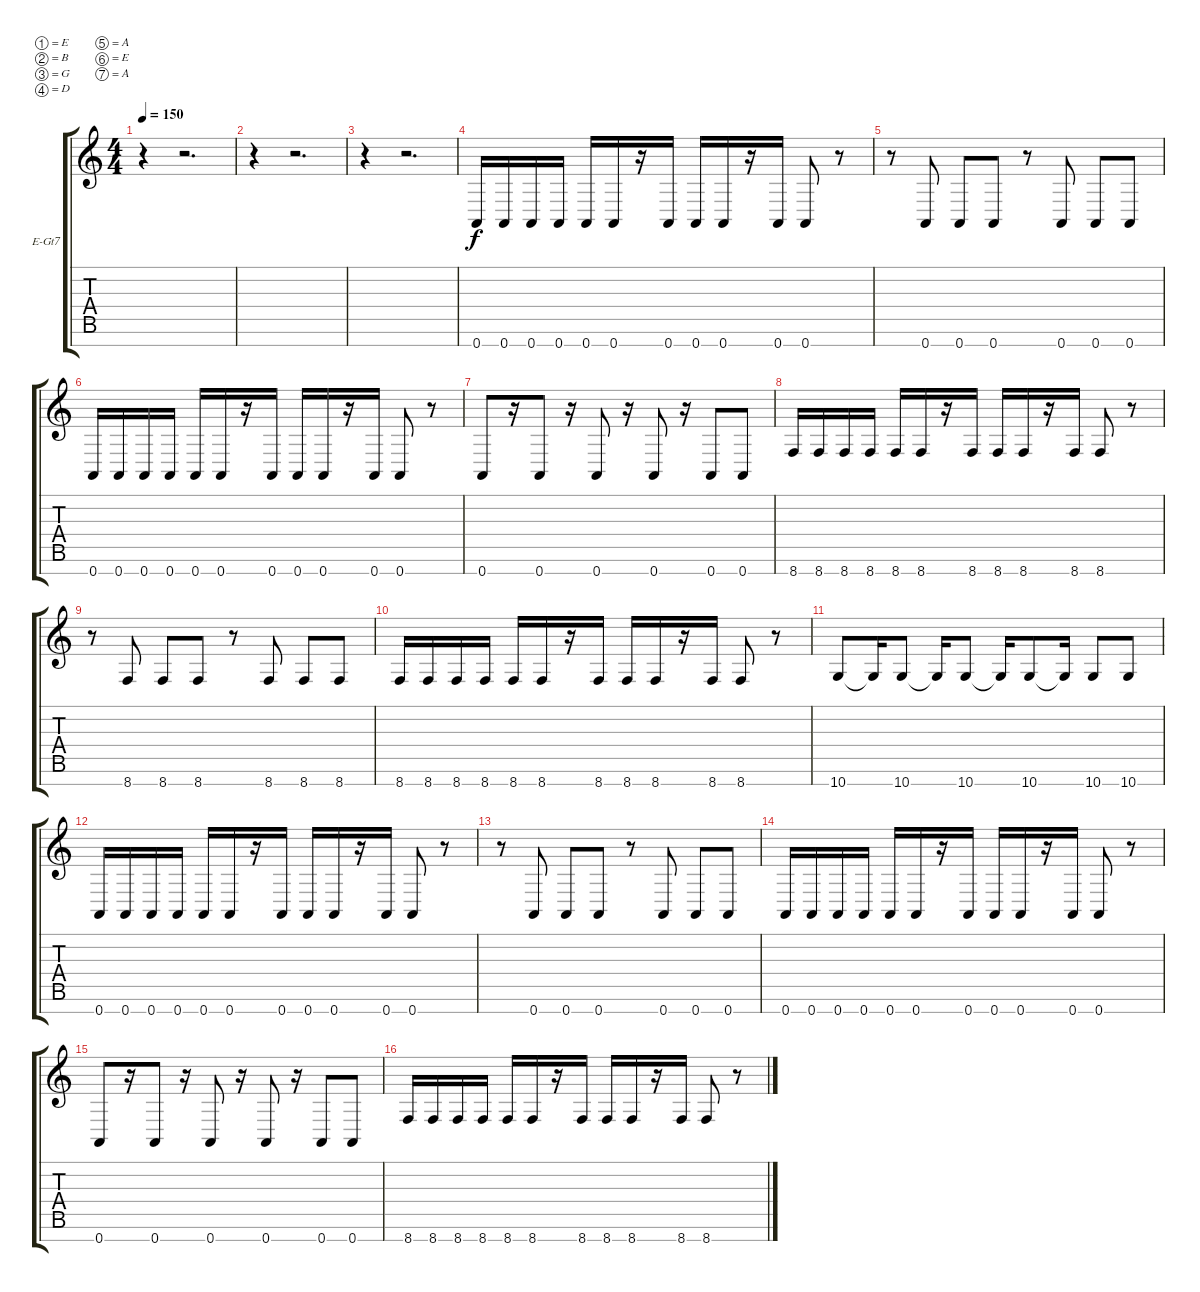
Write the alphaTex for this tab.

\bracketExtendMode groupsimilarinstruments
\firstSystemTrackNameOrientation horizontal
\otherSystemsTrackNameOrientation horizontal
\track ("ALEMAN" "E-Gt7") {instrument distortionguitar}
\staff {score tabs}
\tuning (E4 B3 G3 D3 A2 E2 A1)
\ts (4 4)
\tempo 150
\clef g2
\ks c
r.4{dy f} r.2{d} |
r.4 r.2{d} |
r.4 r.2{d} |
0.7.16 0.7.16 0.7.16 0.7.16 0.7.16 0.7.16 r.16 0.7.16 0.7.16 0.7.16 r.16 0.7.16 0.7.8 r.8 |
r.8 0.7.8 0.7.8 0.7.8 r.8 0.7.8 0.7.8 0.7.8 |
0.7.16 0.7.16 0.7.16 0.7.16 0.7.16 0.7.16 r.16 0.7.16 0.7.16 0.7.16 r.16 0.7.16 0.7.8 r.8 |
0.7.8 r.16 0.7.8 r.16 0.7.8 r.16 0.7.8 r.16 0.7.8 0.7.8 |
8.7.16 8.7.16 8.7.16 8.7.16 8.7.16 8.7.16 r.16 8.7.16 8.7.16 8.7.16 r.16 8.7.16 8.7.8 r.8 |
r.8 8.7.8 8.7.8 8.7.8 r.8 8.7.8 8.7.8 8.7.8 |
8.7.16 8.7.16 8.7.16 8.7.16 8.7.16 8.7.16 r.16 8.7.16 8.7.16 8.7.16 r.16 8.7.16 8.7.8 r.8 |
10.7.8 10.7{t}.16 10.7.8 10.7{t}.16 10.7.8 10.7{t}.16 10.7.8 10.7{t}.16 10.7.8 10.7.8 |
0.7.16 0.7.16 0.7.16 0.7.16 0.7.16 0.7.16 r.16 0.7.16 0.7.16 0.7.16 r.16 0.7.16 0.7.8 r.8 |
r.8 0.7.8 0.7.8 0.7.8 r.8 0.7.8 0.7.8 0.7.8 |
0.7.16 0.7.16 0.7.16 0.7.16 0.7.16 0.7.16 r.16 0.7.16 0.7.16 0.7.16 r.16 0.7.16 0.7.8 r.8 |
0.7.8 r.16 0.7.8 r.16 0.7.8 r.16 0.7.8 r.16 0.7.8 0.7.8 |
8.7.16 8.7.16 8.7.16 8.7.16 8.7.16 8.7.16 r.16 8.7.16 8.7.16 8.7.16 r.16 8.7.16 8.7.8 r.8
